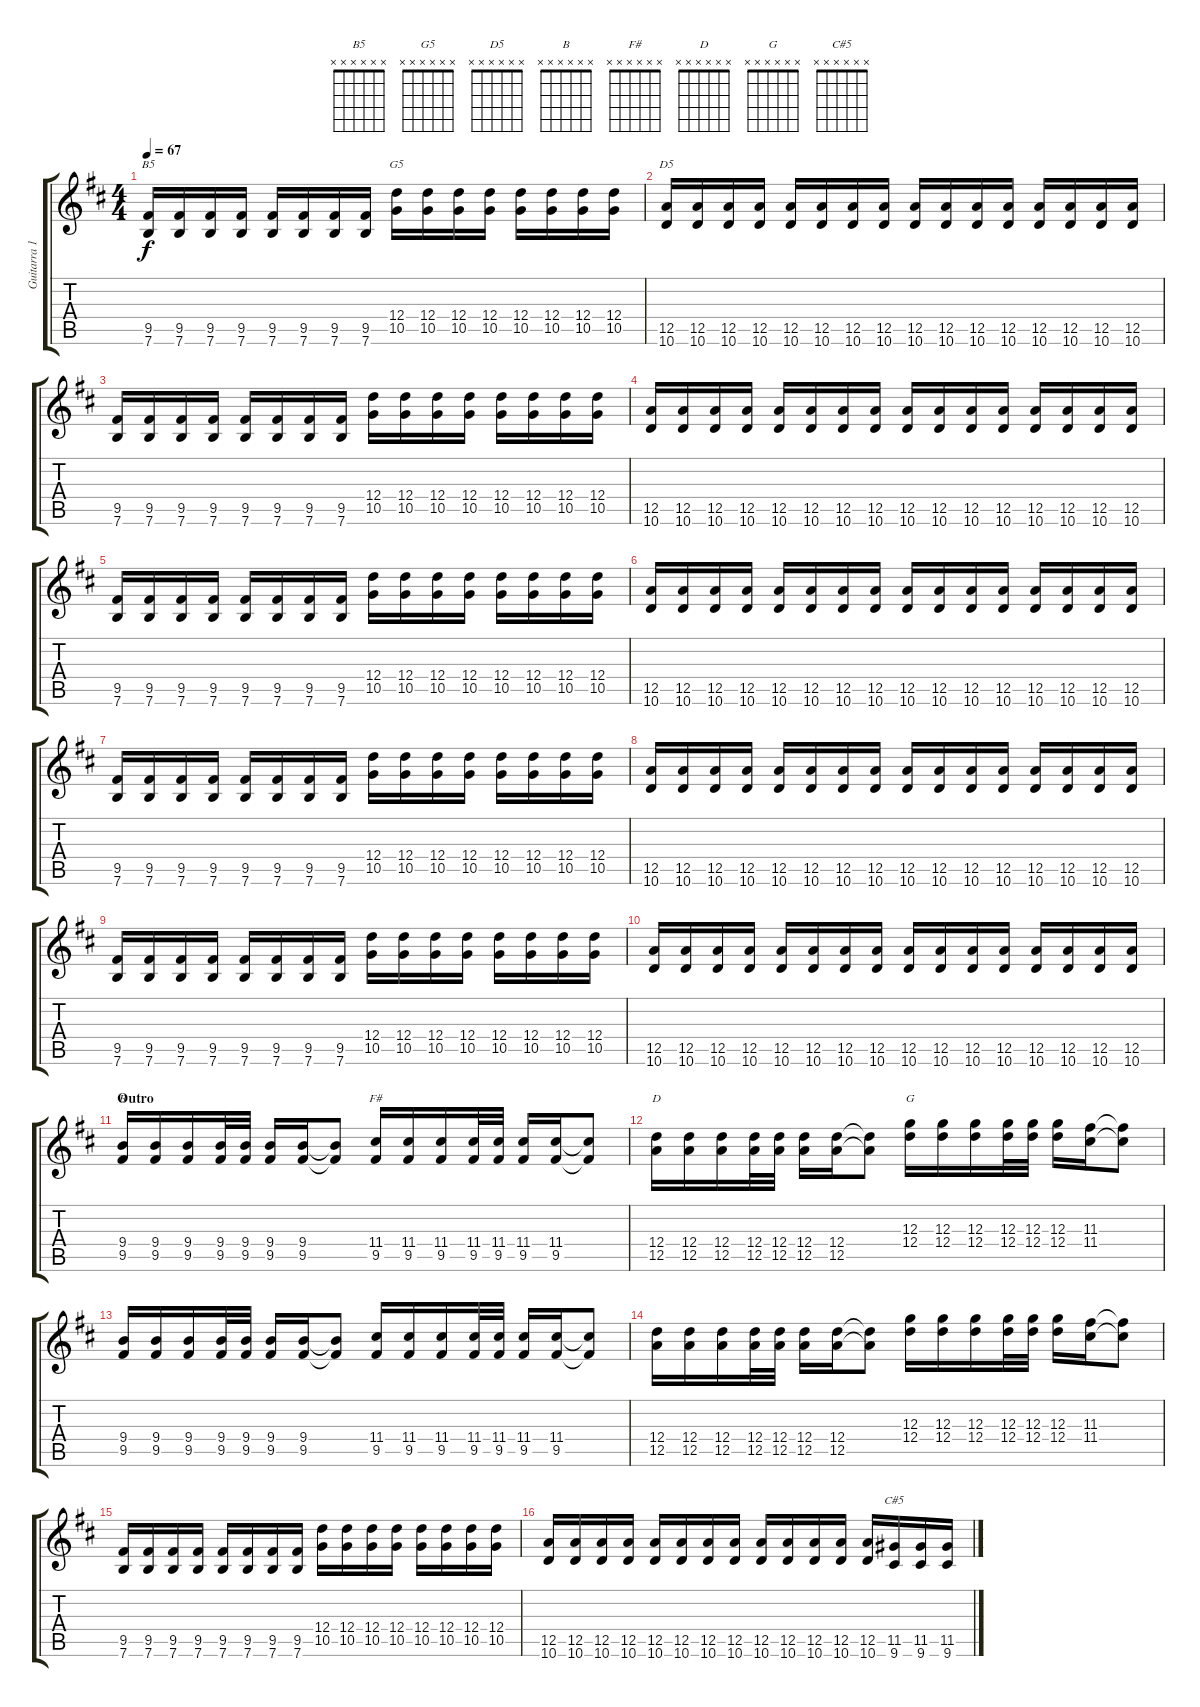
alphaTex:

\track ("Guitarra 1" "Guitarra 1") {instrument electricguitarjazz}
\staff {score tabs}
\tuning (E4 B3 G3 D3 A2 E2) {hide}
\chord ("B5" x x x x x x)
\chord ("G5" x x x x x x)
\chord ("D5" x x x x x x)
\chord ("B" x x x x x x)
\chord ("F#" x x x x x x)
\chord ("D" x x x x x x)
\chord ("G" x x x x x x)
\chord ("C#5" x x x x x x)
\ts (4 4)
\tempo 67
\clef g2
\ks bminor
(9.5 7.6).16{ch "B5" dy f} (9.5 7.6).16 (9.5 7.6).16 (9.5 7.6).16 (9.5 7.6).16 (9.5 7.6).16 (9.5 7.6).16 (9.5 7.6).16 (12.4 10.5).16{ch "G5"} (12.4 10.5).16 (12.4 10.5).16 (12.4 10.5).16 (12.4 10.5).16 (12.4 10.5).16 (12.4 10.5).16 (12.4 10.5).16 |
(12.5 10.6).16{ch "D5"} (12.5 10.6).16 (12.5 10.6).16 (12.5 10.6).16 (12.5 10.6).16 (12.5 10.6).16 (12.5 10.6).16 (12.5 10.6).16 (12.5 10.6).16 (12.5 10.6).16 (12.5 10.6).16 (12.5 10.6).16 (12.5 10.6).16 (12.5 10.6).16 (12.5 10.6).16 (12.5 10.6).16 |
(9.5 7.6).16 (9.5 7.6).16 (9.5 7.6).16 (9.5 7.6).16 (9.5 7.6).16 (9.5 7.6).16 (9.5 7.6).16 (9.5 7.6).16 (12.4 10.5).16 (12.4 10.5).16 (12.4 10.5).16 (12.4 10.5).16 (12.4 10.5).16 (12.4 10.5).16 (12.4 10.5).16 (12.4 10.5).16 |
(12.5 10.6).16 (12.5 10.6).16 (12.5 10.6).16 (12.5 10.6).16 (12.5 10.6).16 (12.5 10.6).16 (12.5 10.6).16 (12.5 10.6).16 (12.5 10.6).16 (12.5 10.6).16 (12.5 10.6).16 (12.5 10.6).16 (12.5 10.6).16 (12.5 10.6).16 (12.5 10.6).16 (12.5 10.6).16 |
(9.5 7.6).16 (9.5 7.6).16 (9.5 7.6).16 (9.5 7.6).16 (9.5 7.6).16 (9.5 7.6).16 (9.5 7.6).16 (9.5 7.6).16 (12.4 10.5).16 (12.4 10.5).16 (12.4 10.5).16 (12.4 10.5).16 (12.4 10.5).16 (12.4 10.5).16 (12.4 10.5).16 (12.4 10.5).16 |
(12.5 10.6).16 (12.5 10.6).16 (12.5 10.6).16 (12.5 10.6).16 (12.5 10.6).16 (12.5 10.6).16 (12.5 10.6).16 (12.5 10.6).16 (12.5 10.6).16 (12.5 10.6).16 (12.5 10.6).16 (12.5 10.6).16 (12.5 10.6).16 (12.5 10.6).16 (12.5 10.6).16 (12.5 10.6).16 |
(9.5 7.6).16 (9.5 7.6).16 (9.5 7.6).16 (9.5 7.6).16 (9.5 7.6).16 (9.5 7.6).16 (9.5 7.6).16 (9.5 7.6).16 (12.4 10.5).16 (12.4 10.5).16 (12.4 10.5).16 (12.4 10.5).16 (12.4 10.5).16 (12.4 10.5).16 (12.4 10.5).16 (12.4 10.5).16 |
(12.5 10.6).16 (12.5 10.6).16 (12.5 10.6).16 (12.5 10.6).16 (12.5 10.6).16 (12.5 10.6).16 (12.5 10.6).16 (12.5 10.6).16 (12.5 10.6).16 (12.5 10.6).16 (12.5 10.6).16 (12.5 10.6).16 (12.5 10.6).16 (12.5 10.6).16 (12.5 10.6).16 (12.5 10.6).16 |
(9.5 7.6).16 (9.5 7.6).16 (9.5 7.6).16 (9.5 7.6).16 (9.5 7.6).16 (9.5 7.6).16 (9.5 7.6).16 (9.5 7.6).16 (12.4 10.5).16 (12.4 10.5).16 (12.4 10.5).16 (12.4 10.5).16 (12.4 10.5).16 (12.4 10.5).16 (12.4 10.5).16 (12.4 10.5).16 |
(12.5 10.6).16 (12.5 10.6).16 (12.5 10.6).16 (12.5 10.6).16 (12.5 10.6).16 (12.5 10.6).16 (12.5 10.6).16 (12.5 10.6).16 (12.5 10.6).16 (12.5 10.6).16 (12.5 10.6).16 (12.5 10.6).16 (12.5 10.6).16 (12.5 10.6).16 (12.5 10.6).16 (12.5 10.6).16 |
\section ("" "Outro")
(9.4 9.5).16{ch "B"} (9.4 9.5).16 (9.4 9.5).16 (9.4 9.5).32 (9.4 9.5).32 (9.4 9.5).16 (9.4 9.5).16 (9.4{t} 9.5{t}).8 (11.4 9.5).16{ch "F#"} (11.4 9.5).16 (11.4 9.5).16 (11.4 9.5).32 (11.4 9.5).32 (11.4 9.5).16 (11.4 9.5).16 (11.4{t} 9.5{t}).8 |
(12.4 12.5).16{ch "D"} (12.4 12.5).16 (12.4 12.5).16 (12.4 12.5).32 (12.4 12.5).32 (12.4 12.5).16 (12.4 12.5).16 (12.4{t} 12.5{t}).8 (12.3 12.4).16{ch "G"} (12.3 12.4).16 (12.3 12.4).16 (12.3 12.4).32 (12.3 12.4).32 (12.3 12.4).16 (11.3 11.4).16 (11.3{t} 11.4{t}).8 |
(9.4 9.5).16 (9.4 9.5).16 (9.4 9.5).16 (9.4 9.5).32 (9.4 9.5).32 (9.4 9.5).16 (9.4 9.5).16 (9.4{t} 9.5{t}).8 (11.4 9.5).16 (11.4 9.5).16 (11.4 9.5).16 (11.4 9.5).32 (11.4 9.5).32 (11.4 9.5).16 (11.4 9.5).16 (11.4{t} 9.5{t}).8 |
(12.4 12.5).16 (12.4 12.5).16 (12.4 12.5).16 (12.4 12.5).32 (12.4 12.5).32 (12.4 12.5).16 (12.4 12.5).16 (12.4{t} 12.5{t}).8 (12.3 12.4).16 (12.3 12.4).16 (12.3 12.4).16 (12.3 12.4).32 (12.3 12.4).32 (12.3 12.4).16 (11.3 11.4).16 (11.3{t} 11.4{t}).8 |
(9.5 7.6).16 (9.5 7.6).16 (9.5 7.6).16 (9.5 7.6).16 (9.5 7.6).16 (9.5 7.6).16 (9.5 7.6).16 (9.5 7.6).16 (12.4 10.5).16 (12.4 10.5).16 (12.4 10.5).16 (12.4 10.5).16 (12.4 10.5).16 (12.4 10.5).16 (12.4 10.5).16 (12.4 10.5).16 |
(12.5 10.6).16 (12.5 10.6).16 (12.5 10.6).16 (12.5 10.6).16 (12.5 10.6).16 (12.5 10.6).16 (12.5 10.6).16 (12.5 10.6).16 (12.5 10.6).16 (12.5 10.6).16 (12.5 10.6).16 (12.5 10.6).16 (12.5 10.6).16 (11.5 9.6).16{ch "C#5"} (11.5 9.6).16 (11.5 9.6).16
